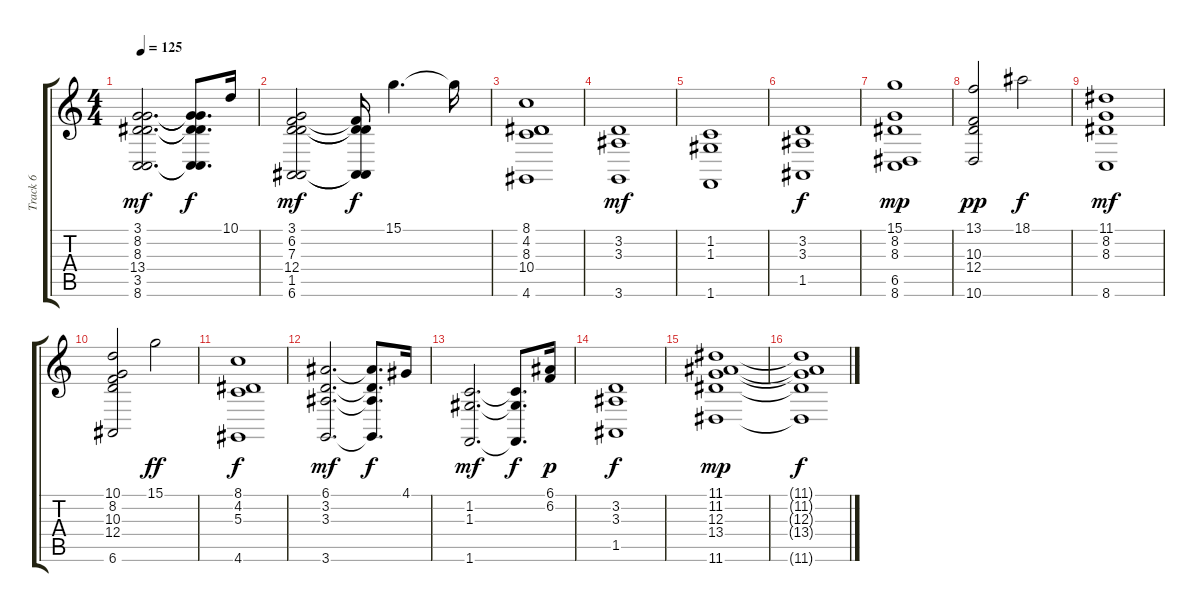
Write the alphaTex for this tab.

\track ("Track 6" "Track 6") {instrument stringensemble2}
\staff {score tabs}
\tuning (E4 B3 G3 D3 A2 E2) {hide}
\ts (4 4)
\tempo 125
\clef g2
\ks c
(3.1 8.2 8.3 13.4 3.5 8.6).2{d dy mf} (3.1{t} 8.2{t} 8.3{t} 13.4{t} 3.5{t} 8.6{t}).8{d dy f} 10.1.16 |
(3.1 6.2 7.3 12.4 1.5 6.6).2{dy mf} (6.2{t} 7.3{t} 12.4{t} 1.5{t} 6.6{t}).16{dy f} 15.1.4{d} 15.1{t}.16 |
(8.1 4.2 8.3 10.4 4.6).1 |
(3.2 3.3 3.6).1{dy mf} |
(1.2 1.3 1.6).1 |
(3.2 3.3 1.5).1{dy f} |
(15.1 8.2 8.3 6.5 8.6).1{dy mp} |
(13.1 10.3 12.4 10.6).2{dy pp} 18.1.2{dy f} |
(11.1 8.2 8.3 8.6).1{dy mf} |
(10.1 8.2 10.3 12.4 6.6).2 15.1.2{dy ff} |
(8.1 4.2 5.3 4.6).1{dy f} |
(6.1 3.2 3.3 3.6).2{d dy mf} (6.1{t} 3.2{t} 3.3{t} 3.6{t}).8{d dy f} 4.1.16 |
(1.2 1.3 1.6).2{d dy mf} (1.2{t} 1.3{t} 1.6{t}).8{d dy f} (6.1 6.2).16{dy p} |
(3.2 3.3 1.5).1{dy f} |
(11.1 11.2 12.3 13.4 11.6).1{dy mp volume 0} |
(11.1{t} 11.2{t} 12.3{t} 13.4{t} 11.6{t}).1{dy f}
